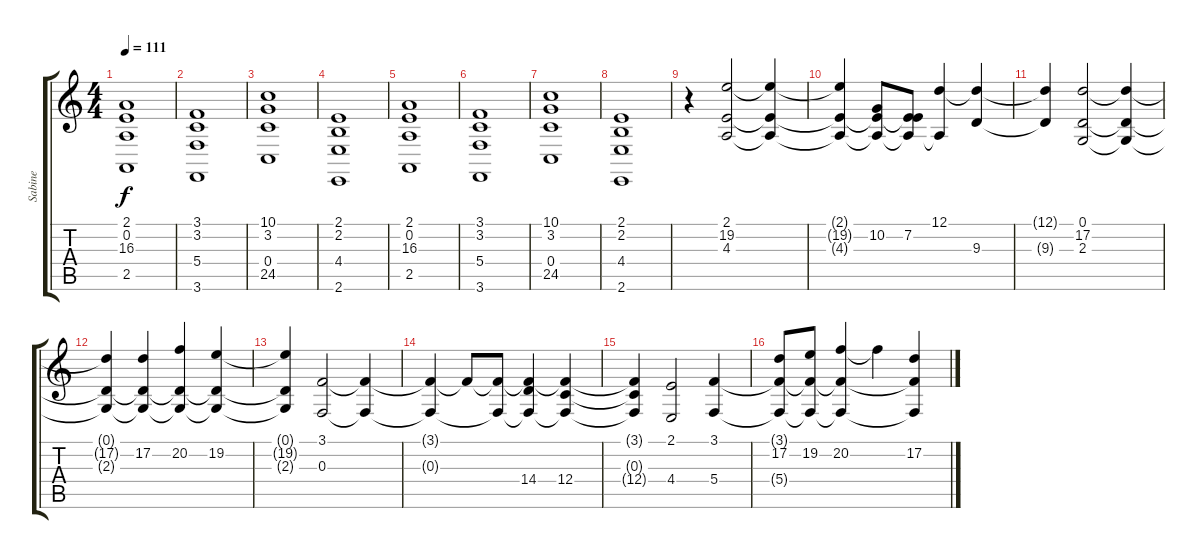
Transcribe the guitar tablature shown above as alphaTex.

\track ("Sabine" "Sabine") {instrument stringensemble1}
\staff {score tabs}
\tuning (D4 A3 F3 C3 G2 D2) {hide}
\ts (4 4)
\tempo 111
\clef g2
\ks c
(2.1 0.2 16.3 2.5).1{dy f} |
(3.1 3.2 5.4 3.6).1 |
(10.1 3.2 0.4 24.5).1 |
(2.1 2.2 4.4 2.6).1 |
(2.1 0.2 16.3 2.5).1 |
(3.1 3.2 5.4 3.6).1 |
(10.1 3.2 0.4 24.5).1 |
(2.1 2.2 4.4 2.6).1 |
r.4 (2.1 19.2 4.3).2 (2.1{t} 19.2{t} 4.3{t}).4 |
(2.1{t} 19.2{t} 4.3{t}).4 (2.1{t} 10.2 4.3{t}).8 (2.1{t} 7.2 4.3{t}).8 (12.1 4.3{t}).4 (12.1{t} 9.3).4 |
(12.1{t} 9.3{t}).4 (0.1 17.2 2.3).2 (0.1{t} 17.2{t} 2.3{t}).4 |
(0.1{t} 17.2{t} 2.3{t}).4 (0.1{t} 17.2 2.3{t}).4 (0.1{t} 20.2 2.3{t}).4 (0.1{t} 19.2 2.3{t}).4 |
(0.1{t} 19.2{t} 2.3{t}).4 (3.1 0.3).2 (3.1{t} 0.3{t}).4 |
(3.1{t} 0.3{t}).4 3.1{t}.8 (3.1{t} 0.3{t}).8 (3.1{t} 0.3{t} 14.4).4 (3.1{t} 0.3{t} 12.4).4 |
(3.1{t} 0.3{t} 12.4{t}).4 (2.1 4.4).2 (3.1 5.4).4 |
(3.1{t} 17.2 5.4{t}).8 (3.1{t} 19.2 5.4{t}).8 (3.1{t} 20.2 5.4{t}).4 20.2{t}.4 (3.1{t} 17.2 5.4{t}).4
